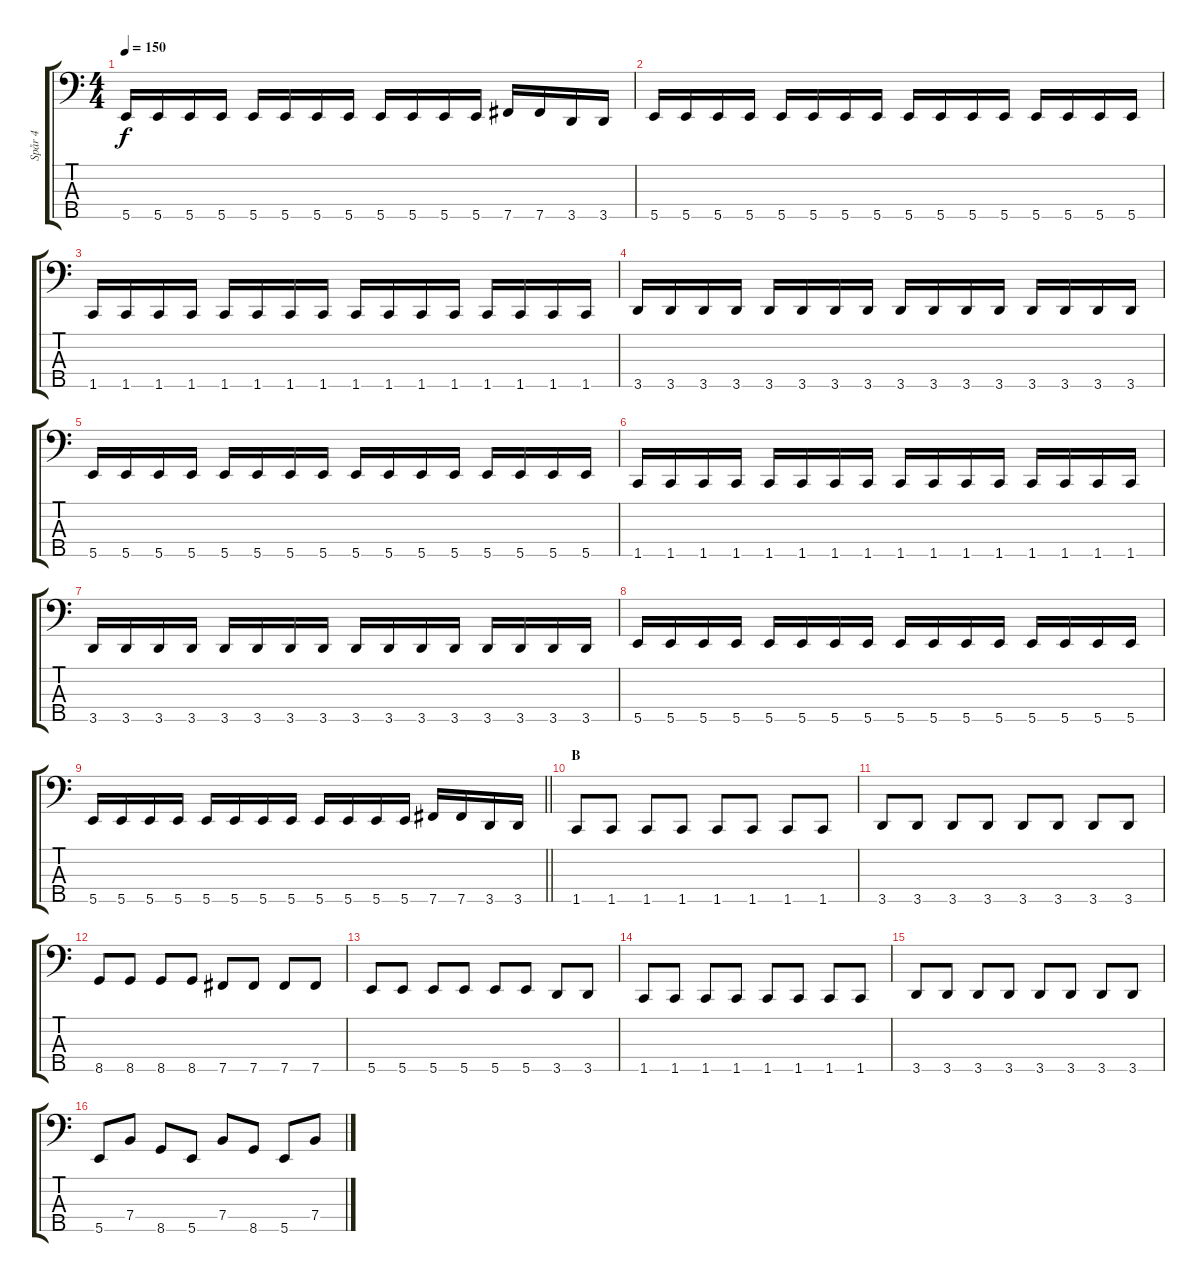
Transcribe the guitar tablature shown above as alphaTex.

\track ("Spår 4" "Spår 4") {instrument electricbassfinger}
\staff {score tabs}
\tuning (G2 D2 A1 E1 B0) {hide}
\ts (4 4)
\tempo 150
\clef f4
\ks c
5.5.16{dy f} 5.5.16 5.5.16 5.5.16 5.5.16 5.5.16 5.5.16 5.5.16 5.5.16 5.5.16 5.5.16 5.5.16 7.5.16 7.5.16 3.5.16 3.5.16 |
\section ("" "")
5.5.16 5.5.16 5.5.16 5.5.16 5.5.16 5.5.16 5.5.16 5.5.16 5.5.16 5.5.16 5.5.16 5.5.16 5.5.16 5.5.16 5.5.16 5.5.16 |
1.5.16 1.5.16 1.5.16 1.5.16 1.5.16 1.5.16 1.5.16 1.5.16 1.5.16 1.5.16 1.5.16 1.5.16 1.5.16 1.5.16 1.5.16 1.5.16 |
3.5.16 3.5.16 3.5.16 3.5.16 3.5.16 3.5.16 3.5.16 3.5.16 3.5.16 3.5.16 3.5.16 3.5.16 3.5.16 3.5.16 3.5.16 3.5.16 |
5.5.16 5.5.16 5.5.16 5.5.16 5.5.16 5.5.16 5.5.16 5.5.16 5.5.16 5.5.16 5.5.16 5.5.16 5.5.16 5.5.16 5.5.16 5.5.16 |
1.5.16 1.5.16 1.5.16 1.5.16 1.5.16 1.5.16 1.5.16 1.5.16 1.5.16 1.5.16 1.5.16 1.5.16 1.5.16 1.5.16 1.5.16 1.5.16 |
3.5.16 3.5.16 3.5.16 3.5.16 3.5.16 3.5.16 3.5.16 3.5.16 3.5.16 3.5.16 3.5.16 3.5.16 3.5.16 3.5.16 3.5.16 3.5.16 |
5.5.16 5.5.16 5.5.16 5.5.16 5.5.16 5.5.16 5.5.16 5.5.16 5.5.16 5.5.16 5.5.16 5.5.16 5.5.16 5.5.16 5.5.16 5.5.16 |
\barLineRight lightlight
5.5.16 5.5.16 5.5.16 5.5.16 5.5.16 5.5.16 5.5.16 5.5.16 5.5.16 5.5.16 5.5.16 5.5.16 7.5.16 7.5.16 3.5.16 3.5.16 |
\section ("" "B")
1.5.8 1.5.8 1.5.8 1.5.8 1.5.8 1.5.8 1.5.8 1.5.8 |
3.5.8 3.5.8 3.5.8 3.5.8 3.5.8 3.5.8 3.5.8 3.5.8 |
8.5.8 8.5.8 8.5.8 8.5.8 7.5.8 7.5.8 7.5.8 7.5.8 |
5.5.8 5.5.8 5.5.8 5.5.8 5.5.8 5.5.8 3.5.8 3.5.8 |
1.5.8 1.5.8 1.5.8 1.5.8 1.5.8 1.5.8 1.5.8 1.5.8 |
3.5.8 3.5.8 3.5.8 3.5.8 3.5.8 3.5.8 3.5.8 3.5.8 |
5.5.8 7.4.8 8.5.8 5.5.8 7.4.8 8.5.8 5.5.8 7.4.8
